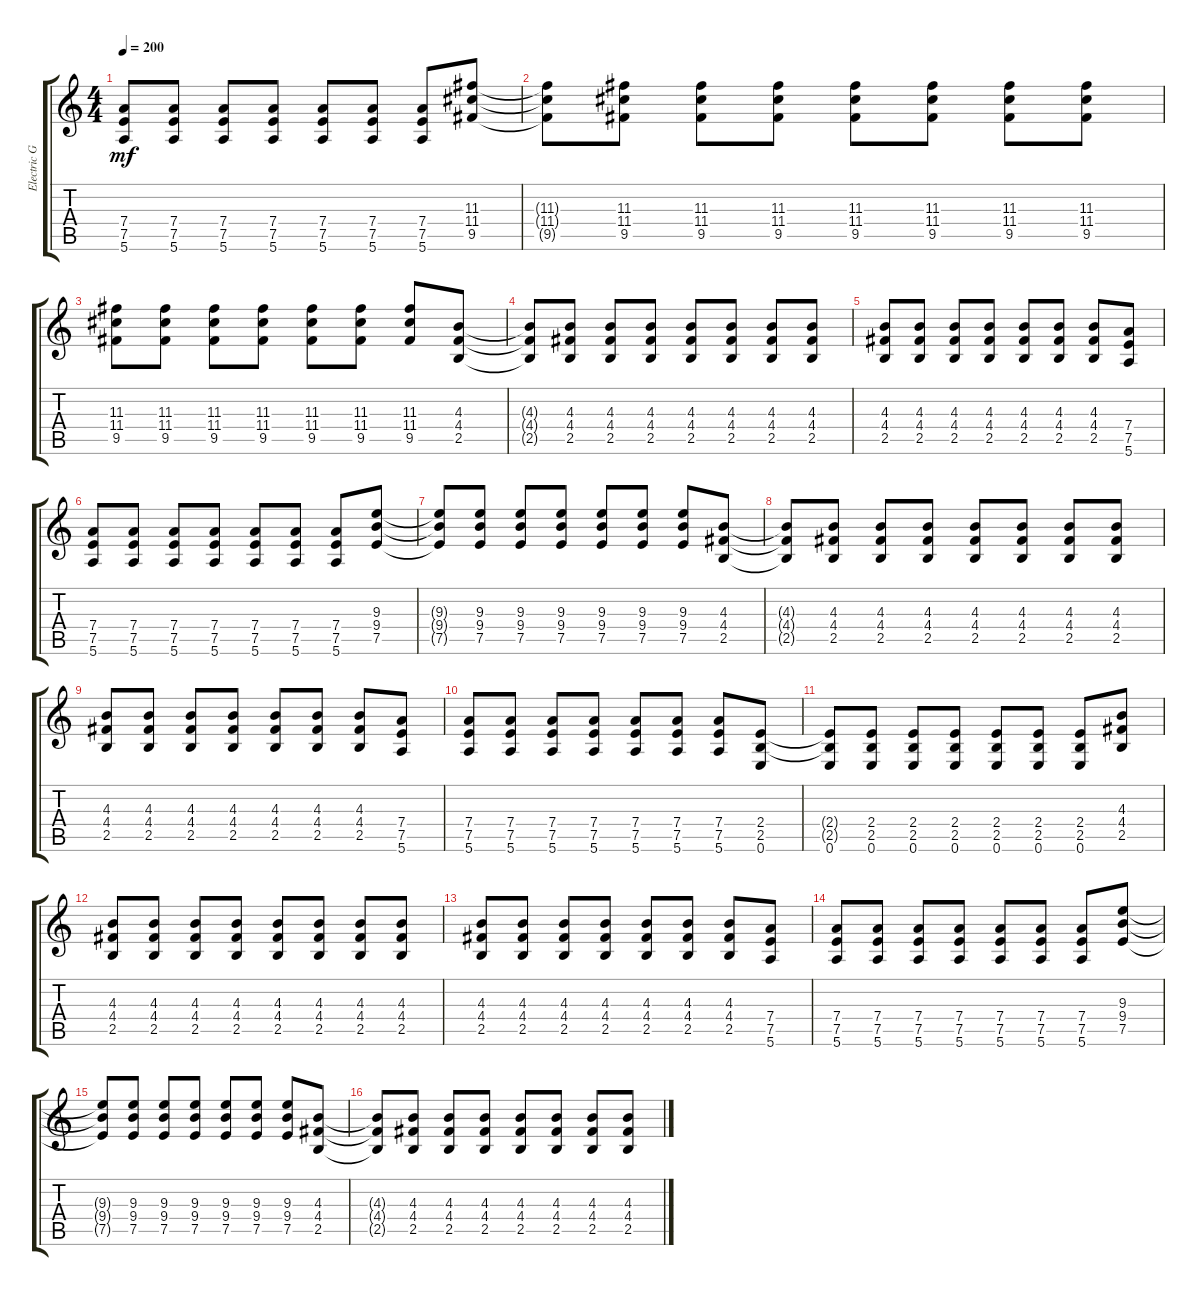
\track ("Electric Guitar" "Electric G") {instrument distortionguitar}
\staff {score tabs}
\tuning (E4 B3 G3 D3 A2 E2) {hide}
\ts (4 4)
\tempo 200
\clef g2
\ks c
(7.4 7.5 5.6).8{dy mf} (7.4 7.5 5.6).8 (7.4 7.5 5.6).8 (7.4 7.5 5.6).8 (7.4 7.5 5.6).8 (7.4 7.5 5.6).8 (7.4 7.5 5.6).8 (11.3 11.4 9.5).8 |
(11.3{t} 11.4{t} 9.5{t}).8 (11.3 11.4 9.5).8 (11.3 11.4 9.5).8 (11.3 11.4 9.5).8 (11.3 11.4 9.5).8 (11.3 11.4 9.5).8 (11.3 11.4 9.5).8 (11.3 11.4 9.5).8 |
(11.3 11.4 9.5).8 (11.3 11.4 9.5).8 (11.3 11.4 9.5).8 (11.3 11.4 9.5).8 (11.3 11.4 9.5).8 (11.3 11.4 9.5).8 (11.3 11.4 9.5).8 (4.3 4.4 2.5).8 |
(4.3{t} 4.4{t} 2.5{t}).8 (4.3 4.4 2.5).8 (4.3 4.4 2.5).8 (4.3 4.4 2.5).8 (4.3 4.4 2.5).8 (4.3 4.4 2.5).8 (4.3 4.4 2.5).8 (4.3 4.4 2.5).8 |
(4.3 4.4 2.5).8 (4.3 4.4 2.5).8 (4.3 4.4 2.5).8 (4.3 4.4 2.5).8 (4.3 4.4 2.5).8 (4.3 4.4 2.5).8 (4.3 4.4 2.5).8 (7.4 7.5 5.6).8 |
(7.4 7.5 5.6).8 (7.4 7.5 5.6).8 (7.4 7.5 5.6).8 (7.4 7.5 5.6).8 (7.4 7.5 5.6).8 (7.4 7.5 5.6).8 (7.4 7.5 5.6).8 (9.3 9.4 7.5).8 |
(9.3{t} 9.4{t} 7.5{t}).8 (9.3 9.4 7.5).8 (9.3 9.4 7.5).8 (9.3 9.4 7.5).8 (9.3 9.4 7.5).8 (9.3 9.4 7.5).8 (9.3 9.4 7.5).8 (4.3 4.4 2.5).8 |
(4.3{t} 4.4{t} 2.5{t}).8 (4.3 4.4 2.5).8 (4.3 4.4 2.5).8 (4.3 4.4 2.5).8 (4.3 4.4 2.5).8 (4.3 4.4 2.5).8 (4.3 4.4 2.5).8 (4.3 4.4 2.5).8 |
(4.3 4.4 2.5).8 (4.3 4.4 2.5).8 (4.3 4.4 2.5).8 (4.3 4.4 2.5).8 (4.3 4.4 2.5).8 (4.3 4.4 2.5).8 (4.3 4.4 2.5).8 (7.4 7.5 5.6).8 |
(7.4 7.5 5.6).8 (7.4 7.5 5.6).8 (7.4 7.5 5.6).8 (7.4 7.5 5.6).8 (7.4 7.5 5.6).8 (7.4 7.5 5.6).8 (7.4 7.5 5.6).8 (2.4 2.5 0.6).8 |
(2.4{t} 2.5{t} 0.6).8 (2.4 2.5 0.6).8 (2.4 2.5 0.6).8 (2.4 2.5 0.6).8 (2.4 2.5 0.6).8 (2.4 2.5 0.6).8 (2.4 2.5 0.6).8 (4.3 4.4 2.5).8 |
(4.3 4.4 2.5).8 (4.3 4.4 2.5).8 (4.3 4.4 2.5).8 (4.3 4.4 2.5).8 (4.3 4.4 2.5).8 (4.3 4.4 2.5).8 (4.3 4.4 2.5).8 (4.3 4.4 2.5).8 |
(4.3 4.4 2.5).8 (4.3 4.4 2.5).8 (4.3 4.4 2.5).8 (4.3 4.4 2.5).8 (4.3 4.4 2.5).8 (4.3 4.4 2.5).8 (4.3 4.4 2.5).8 (7.4 7.5 5.6).8 |
(7.4 7.5 5.6).8 (7.4 7.5 5.6).8 (7.4 7.5 5.6).8 (7.4 7.5 5.6).8 (7.4 7.5 5.6).8 (7.4 7.5 5.6).8 (7.4 7.5 5.6).8 (9.3 9.4 7.5).8 |
(9.3{t} 9.4{t} 7.5{t}).8 (9.3 9.4 7.5).8 (9.3 9.4 7.5).8 (9.3 9.4 7.5).8 (9.3 9.4 7.5).8 (9.3 9.4 7.5).8 (9.3 9.4 7.5).8 (4.3 4.4 2.5).8 |
(4.3{t} 4.4{t} 2.5{t}).8 (4.3 4.4 2.5).8 (4.3 4.4 2.5).8 (4.3 4.4 2.5).8 (4.3 4.4 2.5).8 (4.3 4.4 2.5).8 (4.3 4.4 2.5).8 (4.3 4.4 2.5).8
